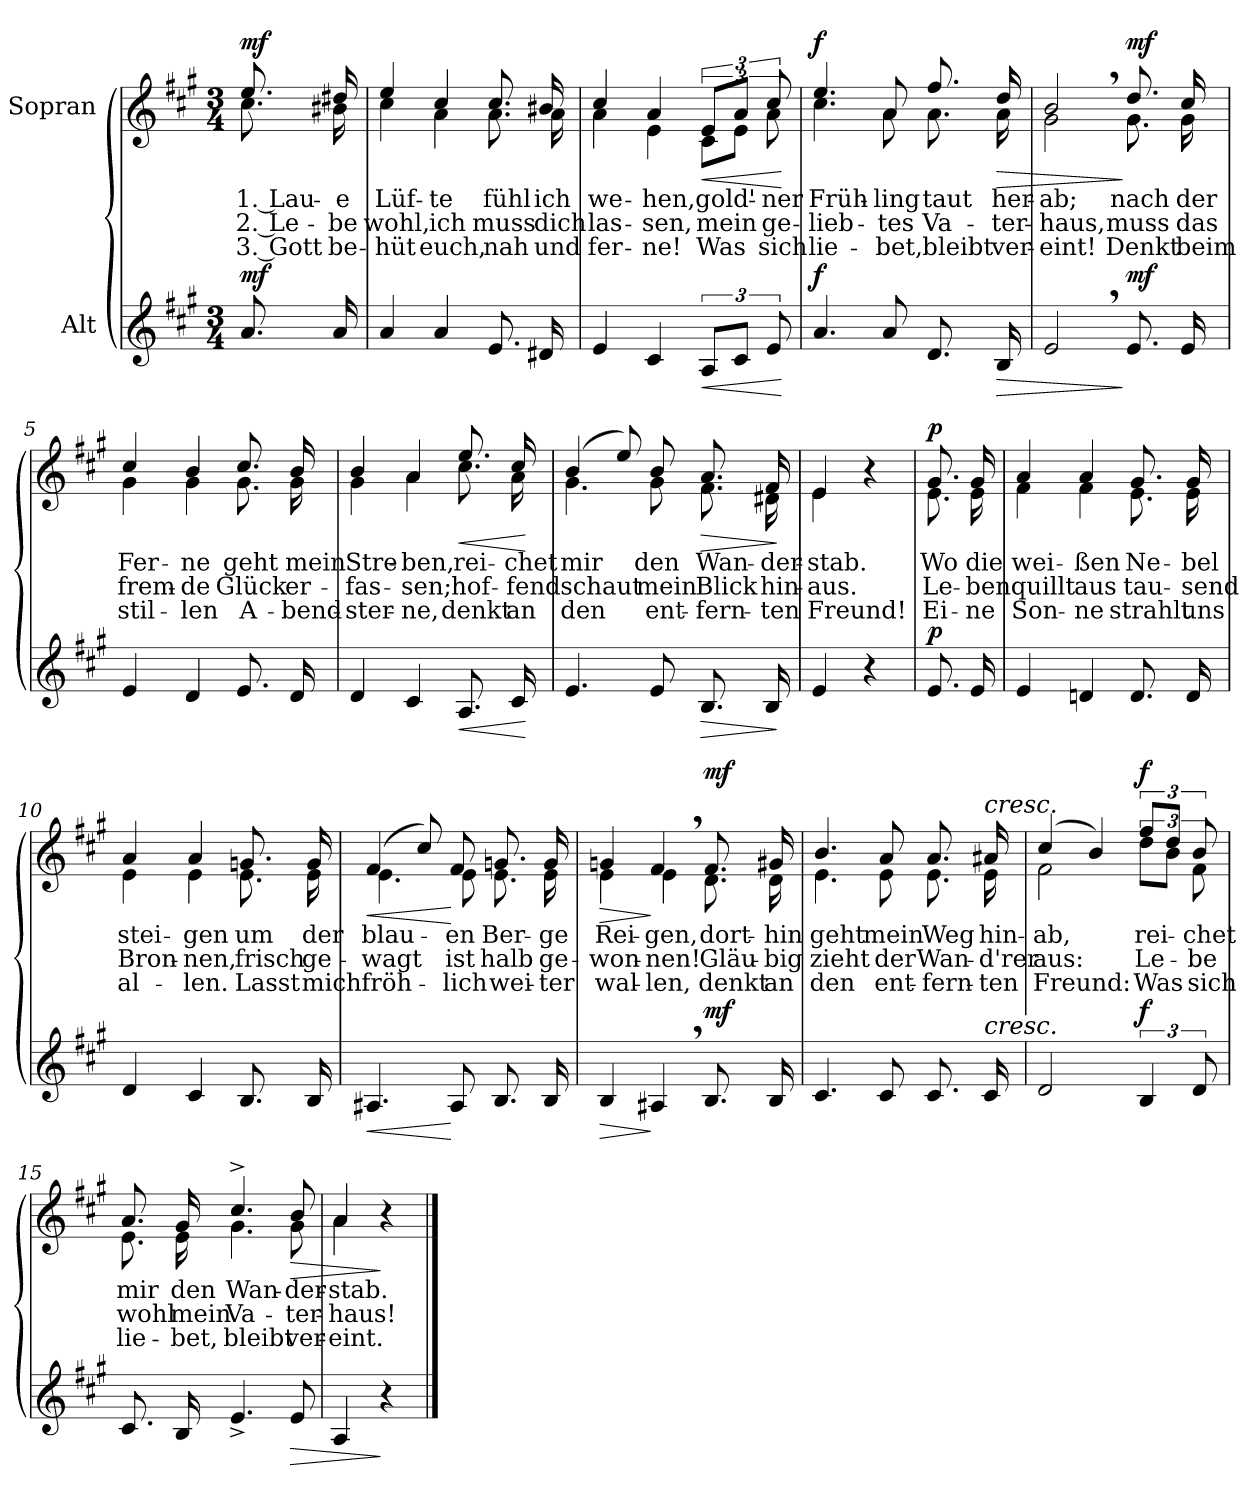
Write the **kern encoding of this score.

**kern	**dynam	**kern	**text	**text	**text	**dynam
*part2	*part2	*part1	*part1	*part1	*part1	*part1
*staff2	*staff2	*staff1	*staff1	*staff1	*staff1	*staff1
*I"Alt	*	*I"Sopran	*	*	*	*
*clefG2	*	*clefG2	*	*	*	*
*k[f#c#g#]	*	*k[f#c#g#]	*	*	*	*
*M3/4	*	*M3/4	*	*	*	*
=	=	=	=	=	=	=
!	!	!LO:TX:a:B:t=Etwas bewegt	!	!	!	!
!	!LO:DY:a	!	!LO:LY:b	!LO:LY:b	!LO:LY:b	!LO:DY:a
*	*	*^	*	*	*	*
8.a/	mf	8.ee/	8.cc#\	1. Lau-	2. Le-	3. Gott	mf
!	!	!	!	!LO:LY:b	!LO:LY:b	!LO:LY:b	!
16a/	.	16dd#X/	16b#X\	-e	-be	be-	.
=1	=1	=1	=1	=1	=1	=1	=1
!	!	!	!	!LO:LY:b	!LO:LY:b	!LO:LY:b	!
4a/	.	4ee/	4cc#\	Lüf-	wohl,	-hüt	.
!	!	!	!	!LO:LY:b	!LO:LY:b	!LO:LY:b	!
4a/	.	4cc#/	4a\	-te	ich	euch,	.
!	!	!	!	!LO:LY:b	!LO:LY:b	!LO:LY:b	!
8.e/	.	8.cc#/	8.a\	fühl	muss	nah	.
!	!	!	!	!LO:LY:b	!LO:LY:b	!LO:LY:b	!
16d#X/	.	16b#X/	16a\	ich	dich	und	.
=2	=2	=2	=2	=2	=2	=2	=2
!	!	!	!	!LO:LY:b	!LO:LY:b	!LO:LY:b	!
4e/	.	4cc#/	4a\	we-	las-	fer-	.
!	!	!	!	!LO:LY:b	!LO:LY:b	!LO:LY:b	!
4c#/	.	4a/	4e\	-hen,	-sen,	-ne!	.
!	!LO:HP:b	!	!	!LO:LY:b	!LO:LY:b	!LO:LY:b	!LO:HP:b
12A/L	<	12e/L	12c#\L	gold'-	mein	Was	<
12c#/J	.	12a/J	12e\J	.	.	.	.
!	!	!	!	!LO:LY:b	!LO:LY:b	!LO:LY:b	!
12e/	.	12cc#/	12a\	-ner	ge-	sich	.
*	*	*v	*v	*	*	*	*
.	[	.	.	.	.	[
!!LO:LB:g=z
=3	=3	=3	=3	=3	=3	=3
!	!LO:DY:a	!	!LO:LY:b	!LO:LY:b	!LO:LY:b	!LO:DY:a
*	*	*^	*	*	*	*
4.a/	f	4.ee/	4.cc#\	Früh-	-lieb-	lie-	f
!	!	!	!	!LO:LY:b	!LO:LY:b	!LO:LY:b	!
8a/	.	8a/	8a\	-ling	-tes	-bet,	.
!	!	!	!	!LO:LY:b	!LO:LY:b	!LO:LY:b	!
8.d/	.	8.ff#/	8.a\	taut	Va-	bleibt	.
!	!LO:HP:b	!	!	!LO:LY:b	!LO:LY:b	!LO:LY:b	!LO:HP:b
16B/	>	16dd/	16a\	her-	-ter-	ver-	>
=4	=4	=4	=4	=4	=4	=4	=4
!	!	!	!	!LO:LY:b	!LO:LY:b	!LO:LY:b	!
2e,/	.	2b,/	2g#\	-ab;	-haus,	-eint!	.
!	!LO:DY:n=1:a	!	!	!LO:LY:b	!LO:LY:b	!LO:LY:b	!LO:DY:n=1:a
8.e/	] mf	8.dd/	8.g#\	nach	muss	Denkt	] mf
!	!	!	!	!LO:LY:b	!LO:LY:b	!LO:LY:b	!
16e/	.	16cc#/	16g#\	der	das	beim	.
=5	=5	=5	=5	=5	=5	=5	=5
!	!	!	!	!LO:LY:b	!LO:LY:b	!LO:LY:b	!
4e/	.	4cc#/	4g#\	Fer-	frem-	stil-	.
!	!	!	!	!LO:LY:b	!LO:LY:b	!LO:LY:b	!
4d/	.	4b/	4g#\	-ne	-de	-len	.
!	!	!	!	!LO:LY:b	!LO:LY:b	!LO:LY:b	!
8.e/	.	8.cc#/	8.g#\	geht	Glück	A-	.
!	!	!	!	!LO:LY:b	!LO:LY:b	!LO:LY:b	!
16d/	.	16b/	16g#\	mein	er-	-bend-	.
!!LO:LB:g=z	!!
=6	=6	=6	=6	=6	=6	=6	=6
!	!	!	!	!LO:LY:b	!LO:LY:b	!LO:LY:b	!
4d/	.	4b/	4g#\	Stre-	-fas-	-ster-	.
!	!	!	!	!LO:LY:b	!LO:LY:b	!LO:LY:b	!
4c#/	.	4a/	4a\	-ben,	-sen;	-ne,	.
!	!LO:HP:b	!	!	!LO:LY:b	!LO:LY:b	!LO:LY:b	!LO:HP:b
8.A/	<	8.ee/	8.cc#\	rei-	hof-	denkt	<
!	!	!	!	!LO:LY:b	!LO:LY:b	!LO:LY:b	!
16c#/	.	16cc#/	16a\	-chet	-fend	an	.
*	*	*v	*v	*	*	*	*
.	[	.	.	.	.	[
=7	=7	=7	=7	=7	=7	=7
!	!	!	!LO:LY:b	!LO:LY:b	!LO:LY:b	!
*	*	*^	*	*	*	*
4.e/	.	(4b/	4.g#\	mir	schaut	den	.
.	.	8ee/)	.	.	.	.	.
!	!	!	!	!LO:LY:b	!LO:LY:b	!LO:LY:b	!
8e/	.	8b/	8g#\	den	mein	ent-	.
!	!LO:HP:b	!	!	!LO:LY:b	!LO:LY:b	!LO:LY:b	!LO:HP:b
8.B/	>	8.a/	8.f#\	Wan-	Blick	-fern-	>
!	!	!	!	!LO:LY:b	!LO:LY:b	!LO:LY:b	!
16B/	.	16f#/	16d#X\	-der-	hin-	-ten	.
*	*	*v	*v	*	*	*	*
.	]	.	.	.	.	]
=8	=8	=8	=8	=8	=8	=8
!	!	!	!LO:LY:b	!LO:LY:b	!LO:LY:b	!
*	*	*^	*	*	*	*
4e/	.	4e/	4e\	-stab.	-aus.	Freund!	.
4r	.	4r	4ryy	.	.	.	.
!!LO:PB:g=z	!!
=8X1	=8X1	=8X1	=8X1	=8X1	=8X1	=8X1	=8X1
!	!LO:DY:a	!	!	!LO:LY:b	!LO:LY:b	!LO:LY:b	!LO:DY:a
8.e/	p	8.g#/	8.e\	Wo	Le-	Ei-	p
!	!	!	!	!LO:LY:b	!LO:LY:b	!LO:LY:b	!
16e/	.	16g#/	16e\	die	-ben	-ne	.
=9	=9	=9	=9	=9	=9	=9	=9
!	!	!	!	!LO:LY:b	!LO:LY:b	!LO:LY:b	!
4e/	.	4a/	4f#\	wei-	quillt	Son-	.
!	!	!	!	!LO:LY:b	!LO:LY:b	!LO:LY:b	!
4dn/	.	4a/	4f#\	-ßen	aus	-ne	.
!	!	!	!	!LO:LY:b	!LO:LY:b	!LO:LY:b	!
8.d/	.	8.g#/	8.e\	Ne-	tau-	strahlt	.
!	!	!	!	!LO:LY:b	!LO:LY:b	!LO:LY:b	!
16d/	.	16g#/	16e\	-bel	-send	uns	.
=10	=10	=10	=10	=10	=10	=10	=10
!	!	!	!	!LO:LY:b	!LO:LY:b	!LO:LY:b	!
4d/	.	4a/	4e\	stei-	Bron-	al-	.
!	!	!	!	!LO:LY:b	!LO:LY:b	!LO:LY:b	!
4c#/	.	4a/	4e\	-gen	-nen,	-len.	.
!	!	!	!	!LO:LY:b	!LO:LY:b	!LO:LY:b	!
8.B/	.	8.gn/	8.e\	um	frisch	Lasst	.
!	!	!	!	!LO:LY:b	!LO:LY:b	!LO:LY:b	!
16B/	.	16g/	16e\	der	ge-	mich	.
!!LO:LB:g=z	!!
=11	=11	=11	=11	=11	=11	=11	=11
!	!LO:HP:b	!	!	!LO:LY:b	!LO:LY:b	!LO:LY:b	!LO:HP:b
4.A#X/	<	(4f#/	4.e\	blau-	-wagt	fröh-	<
.	.	8cc#/)	.	.	.	.	.
!	!	!	!	!LO:LY:b	!LO:LY:b	!LO:LY:b	!
8A#/	[	8f#/	8e\	-en	ist	-lich	[
!	!	!	!	!LO:LY:b	!LO:LY:b	!LO:LY:b	!
8.B/	.	8.gn/	8.e\	Ber-	halb	wei-	.
!	!	!	!	!LO:LY:b	!LO:LY:b	!LO:LY:b	!
16B/	.	16g/	16e\	-ge	ge-	-ter	.
=12	=12	=12	=12	=12	=12	=12	=12
!	!LO:HP:b	!	!	!LO:LY:b	!LO:LY:b	!LO:LY:b	!LO:HP:b
4B/	>	4gn/	4e\	Rei-	-won-	wal-	>
!	!	!	!	!LO:LY:b	!LO:LY:b	!LO:LY:b	!
4A#X,/	]	4f#,/	4e\	-gen,	-nen!	-len,	]
!	!LO:DY:a	!	!	!LO:LY:b	!LO:LY:b	!LO:LY:b	!LO:DY:a
8.B/	mf	8.f#/	8.d\	dort-	Gläu-	denkt	mf
!	!	!	!	!LO:LY:b	!LO:LY:b	!LO:LY:b	!
16B/	.	16g#X/	16d\	-hin	-big	an	.
=13	=13	=13	=13	=13	=13	=13	=13
!	!	!	!	!LO:LY:b	!LO:LY:b	!LO:LY:b	!
4.c#/	.	4.b/	4.e\	geht	zieht	den	.
!	!	!	!	!LO:LY:b	!LO:LY:b	!LO:LY:b	!
8c#/	.	8a/	8e\	mein	der	ent-	.
!	!	!	!	!LO:LY:b	!LO:LY:b	!LO:LY:b	!
8.c#/	.	8.a/	8.e\	Weg	Wan-	-fern-	.
!	!	!LO:TX:a:i:t=cresc.	!	!	!	!	!
!LO:TX:a:i:t=cresc.	!	!	!	!	!	!	!
!	!	!	!	!LO:LY:b	!LO:LY:b	!LO:LY:b	!
16c#/	.	16a#X/	16e\	hin-	-d'rer	-ten	.
!!LO:LB:g=z	!!
=14	=14	=14	=14	=14	=14	=14	=14
!	!	!	!	!LO:LY:b	!LO:LY:b	!LO:LY:b	!
2d/	.	(4cc#/	2f#\	-ab,	aus:	Freund:	.
.	.	4b/)	.	.	.	.	.
!	!LO:DY:a	!	!	!LO:LY:b	!LO:LY:b	!LO:LY:b	!LO:DY:a
6B/	f	12ff#/L	12dd\L	rei-	Le-	Was	f
.	.	12dd/J	12b\J	.	.	.	.
!	!	!	!	!LO:LY:b	!LO:LY:b	!LO:LY:b	!
12d/	.	12b/	12f#\	-chet	-be	sich	.
=15	=15	=15	=15	=15	=15	=15	=15
!	!	!	!	!LO:LY:b	!LO:LY:b	!LO:LY:b	!
8.c#/	.	8.a/	8.e\	mir	wohl	lie-	.
!	!	!	!	!LO:LY:b	!LO:LY:b	!LO:LY:b	!
16B/	.	16g#/	16e\	den	mein	-bet,	.
!	!	!	!	!LO:LY:b	!LO:LY:b	!LO:LY:b	!
4.e^/	.	4.cc#^/	4.g#\	Wan-	Va-	bleibt	.
!	!LO:HP:b	!	!	!LO:LY:b	!LO:LY:b	!LO:LY:b	!LO:HP:b
8e/	>	8b/	8g#\	-der-	-ter-	ver-	>
=16	=16	=16	=16	=16	=16	=16	=16
!	!	!	!	!LO:LY:b	!LO:LY:b	!LO:LY:b	!
4A/	.	4a/	4a\	-stab.	-haus!	-eint.	.
4r	]	4r	4ryy	.	.	.	]
*	*	*v	*v	*	*	*	*
==	==	==	==	==	==	==
*-	*-	*-	*-	*-	*-	*-
